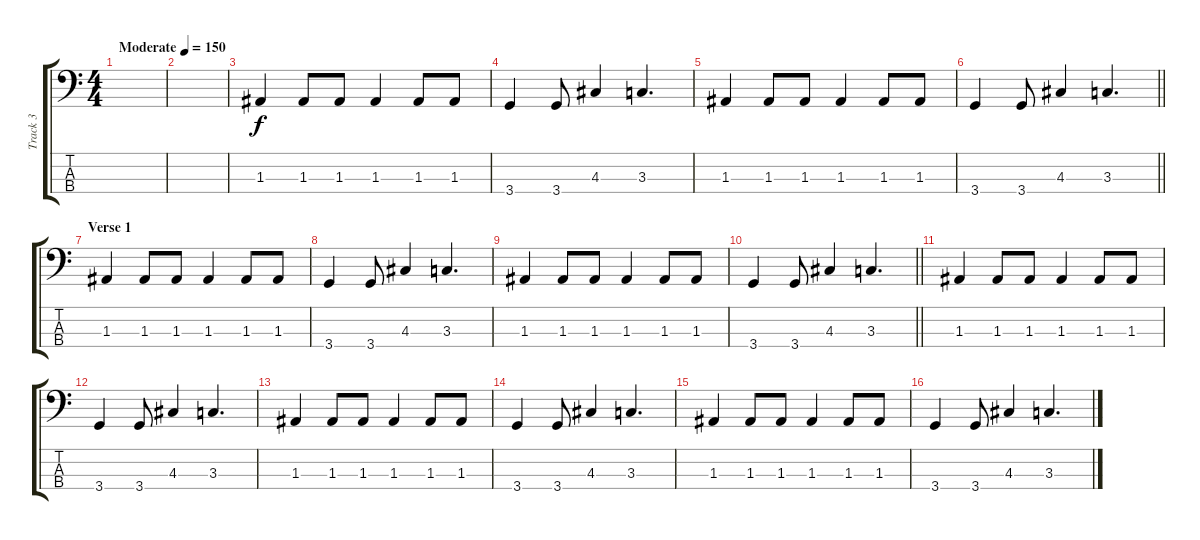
\track ("Track 3" "Track 3") {instrument electricbasspick}
\staff {score tabs}
\tuning (G2 D2 A1 E1) {hide}
\ts (4 4)
\tempo (150 "Moderate")
\clef f4
\ks c
|
|
1.3.4 1.3.8 1.3.8 1.3.4 1.3.8 1.3.8 |
3.4.4 3.4.8 4.3.4 3.3.4{d} |
1.3.4 1.3.8 1.3.8 1.3.4 1.3.8 1.3.8 |
\barLineRight lightlight
3.4.4 3.4.8 4.3.4 3.3.4{d} |
\section ("" "Verse 1")
1.3.4 1.3.8 1.3.8 1.3.4 1.3.8 1.3.8 |
3.4.4 3.4.8 4.3.4 3.3.4{d} |
1.3.4 1.3.8 1.3.8 1.3.4 1.3.8 1.3.8 |
\barLineRight lightlight
3.4.4 3.4.8 4.3.4 3.3.4{d} |
1.3.4 1.3.8 1.3.8 1.3.4 1.3.8 1.3.8 |
3.4.4 3.4.8 4.3.4 3.3.4{d} |
1.3.4 1.3.8 1.3.8 1.3.4 1.3.8 1.3.8 |
3.4.4 3.4.8 4.3.4 3.3.4{d} |
1.3.4 1.3.8 1.3.8 1.3.4 1.3.8 1.3.8 |
3.4.4 3.4.8 4.3.4 3.3.4{d}
